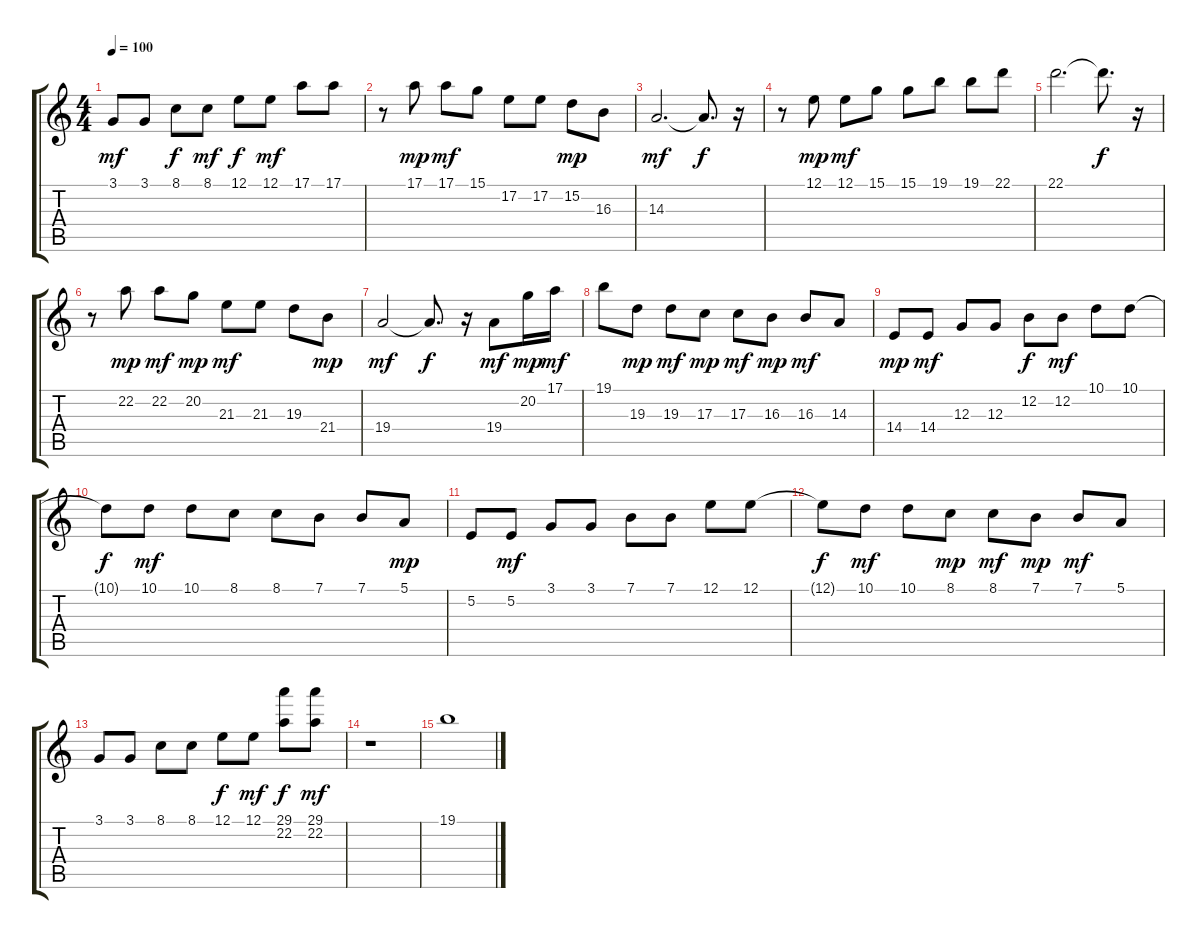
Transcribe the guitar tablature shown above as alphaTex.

\track "" {instrument acousticgrandpiano}
\staff {score tabs}
\tuning (E4 B3 G3 D3 A2 E2) {hide}
\ts (4 4)
\tempo 100
\clef g2
\ks c
3.1.8{dy mf} 3.1.8 8.1.8{dy f} 8.1.8{dy mf} 12.1.8{dy f} 12.1.8{dy mf} 17.1.8 17.1.8 |
r.8 17.1.8{dy mp} 17.1.8{dy mf} 15.1.8 17.2.8 17.2.8 15.2.8{dy mp} 16.3.8 |
14.3.2{d dy mf} 14.3{t}.8{d dy f} r.16 |
r.8 12.1.8{dy mp} 12.1.8{dy mf} 15.1.8 15.1.8 19.1.8 19.1.8 22.1.8 |
22.1.2{d} 22.1{t}.8{d dy f} r.16 |
r.8 22.2.8{dy mp} 22.2.8{dy mf} 20.2.8{dy mp} 21.3.8{dy mf} 21.3.8 19.3.8 21.4.8{dy mp} |
19.4.2{dy mf} 19.4{t}.8{d dy f} r.16 19.4.8{dy mf} 20.2.16{dy mp} 17.1.16{dy mf} |
19.1.8 19.3.8{dy mp} 19.3.8{dy mf} 17.3.8{dy mp} 17.3.8{dy mf} 16.3.8{dy mp} 16.3.8{dy mf} 14.3.8 |
14.4.8{dy mp} 14.4.8{dy mf} 12.3.8 12.3.8 12.2.8{dy f} 12.2.8{dy mf} 10.1.8 10.1.8 |
10.1{t}.8{dy f} 10.1.8{dy mf} 10.1.8 8.1.8 8.1.8 7.1.8 7.1.8 5.1.8{dy mp} |
5.2.8 5.2.8{dy mf} 3.1.8 3.1.8 7.1.8 7.1.8 12.1.8 12.1.8 |
12.1{t}.8{dy f} 10.1.8{dy mf} 10.1.8 8.1.8{dy mp} 8.1.8{dy mf} 7.1.8{dy mp} 7.1.8{dy mf} 5.1.8 |
3.1.8 3.1.8 8.1.8 8.1.8 12.1.8{dy f} 12.1.8{dy mf} (29.1 22.2).8{dy f} (29.1 22.2).8{dy mf} |
r.1 |
19.1.1
